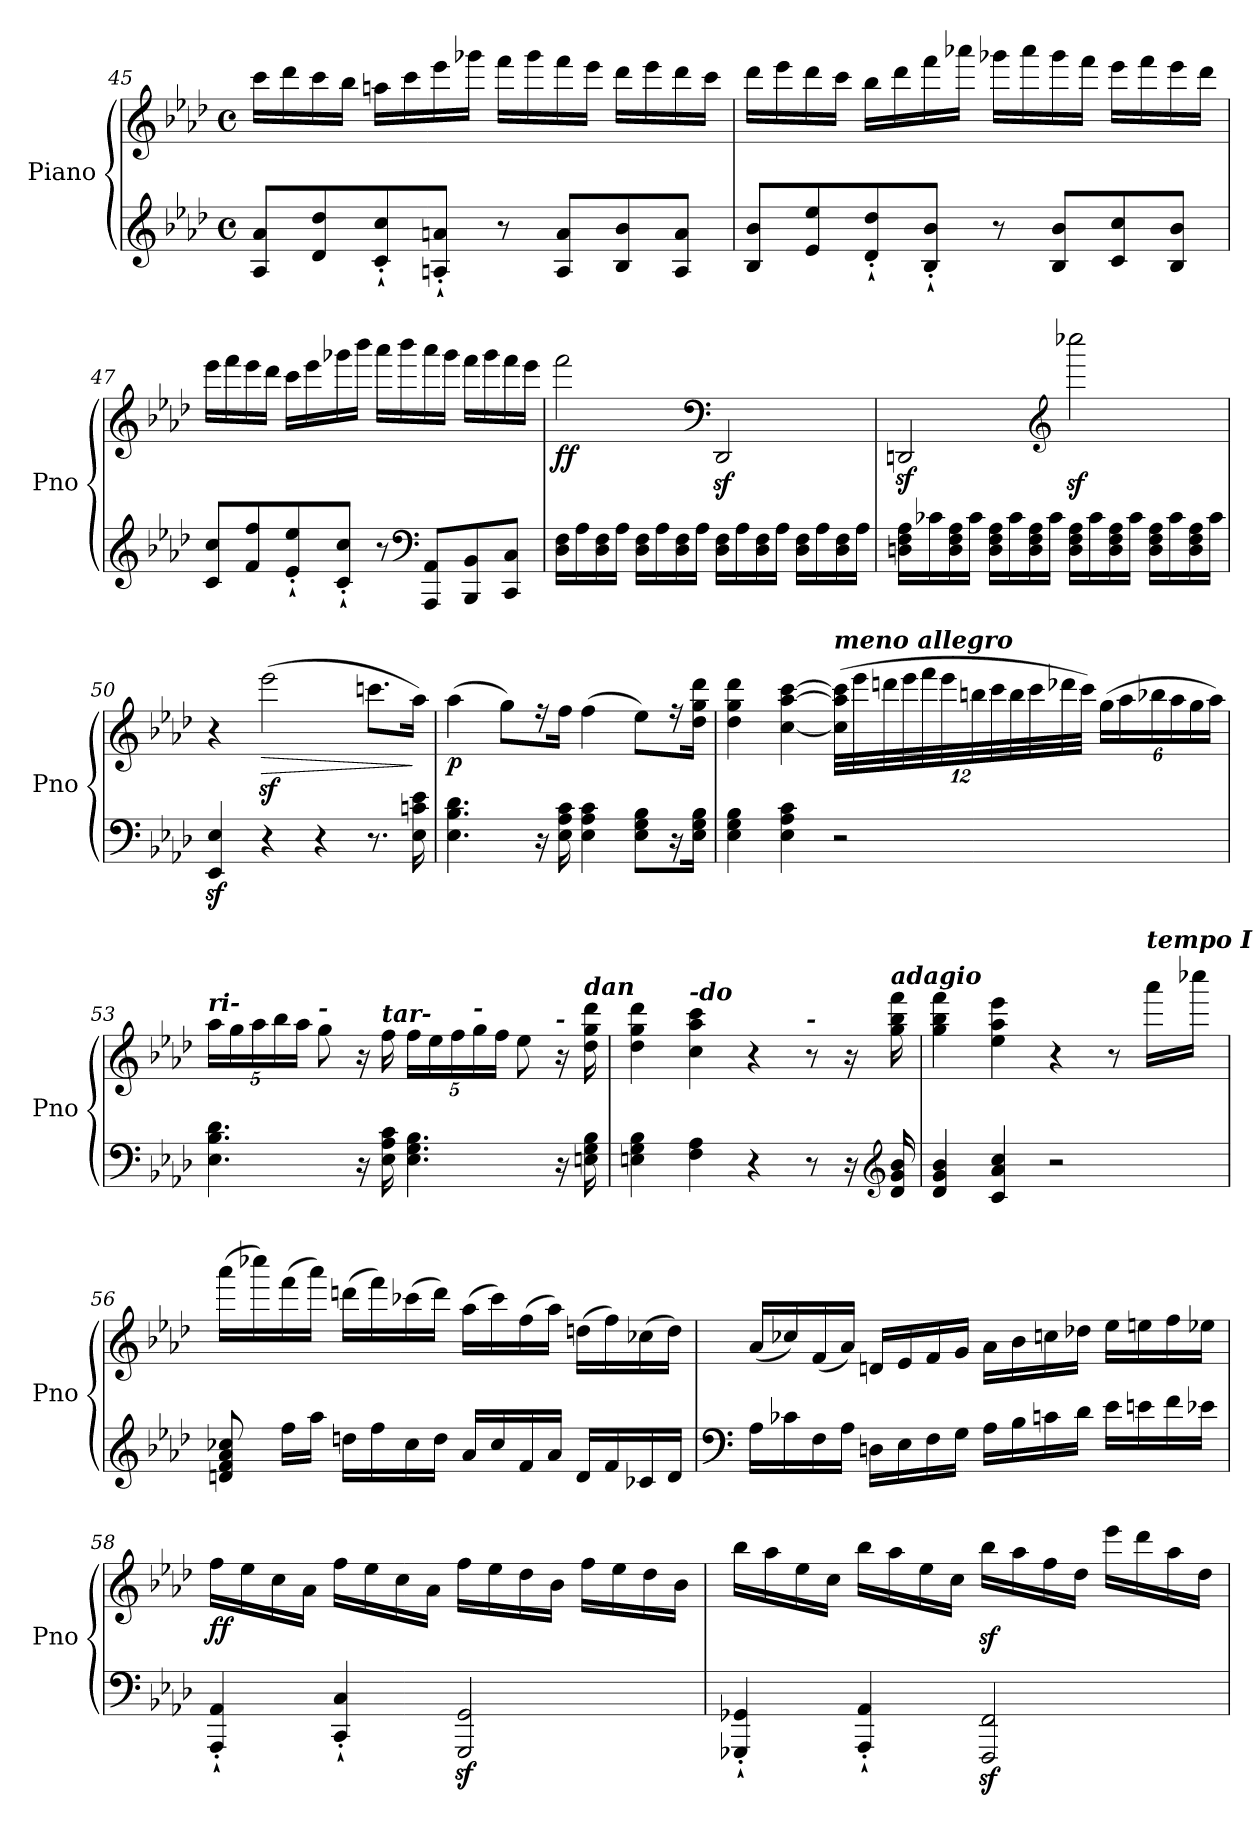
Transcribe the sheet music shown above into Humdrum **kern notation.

**kern	**kern	**dynam
*part1	*part1	*part1
*staff2	*staff1	*staff1/2
*I"Piano	*	*
*I'Pno	*	*
*clefG2	*clefG2	*
*k[b-e-a-d-]	*k[b-e-a-d-]	*
*M4/4	*M4/4	*
*met(c)	*met(c)	*
=45	=45	=45
8A-/ 8a-/L	16ccc\LL	.
.	16ddd-\	.
8d-/ 8dd-/	16ccc\	.
.	16bb-\JJ	.
8c/'` 8cc/'`	16aan\LL	.
.	16ccc\	.
8An/'` 8an/'`J	16eee-\	.
.	16ggg-X\JJ	.
8r	16fff\LL	.
.	16ggg-\	.
8A/ 8a/L	16fff\	.
.	16eee-\JJ	.
8B-/ 8b-/	16ddd-\LL	.
.	16eee-\	.
8A/ 8a/J	16ddd-\	.
.	16ccc\JJ	.
!!LO:LB:g=z
=46	=46	=46
8B-/ 8b-/L	16ddd-\LL	.
.	16eee-\	.
8e-/ 8ee-/	16ddd-\	.
.	16ccc\JJ	.
8d-/'` 8dd-/'`	16bb-\LL	.
.	16ddd-\	.
8B-/'` 8b-/'`J	16fff\	.
.	16aaa-X\JJ	.
8r	16ggg-X\LL	.
.	16aaa-\	.
8B-/ 8b-/L	16ggg-\	.
.	16fff\JJ	.
8c/ 8cc/	16eee-\LL	.
.	16fff\	.
8B-/ 8b-/J	16eee-\	.
.	16ddd-\JJ	.
=47	=47	=47
8c/ 8cc/L	16eee-\LL	.
.	16fff\	.
8f/ 8ff/	16eee-\	.
.	16ddd-\JJ	.
8e-/'` 8ee-/'`	16ccc\LL	.
.	16eee-\	.
8c/'` 8cc/'`J	16ggg-X\	.
.	16bbb-\JJ	.
8r	16aaa-\LL	.
.	16bbb-\	.
*clefF4	*	*
8AAA-/ 8AA-/L	16aaa-\	.
.	16ggg-\JJ	.
8BBB-/ 8BB-/	16fff\LL	.
.	16ggg-\	.
8CC/ 8C/J	16fff\	.
.	16eee-\JJ	.
!!LO:PB:g=z
=48	=48	=48
!	!	!LO:DY:b
16D-\ 16F\LL	2fff\	ff
16A-\	.	.
16D-\ 16F\	.	.
16A-\JJ	.	.
16D-\ 16F\LL	.	.
16A-\	.	.
16D-\ 16F\	.	.
16A-\JJ	.	.
*	*clefF4	*
16D-\ 16F\LL	2DD-z</	.
16A-\	.	.
16D-\ 16F\	.	.
16A-\JJ	.	.
16D-\ 16F\LL	.	.
16A-\	.	.
16D-\ 16F\	.	.
16A-\JJ	.	.
=49	=49	=49
16Dn\ 16F\ 16A-\LL	2DDnz</	.
16c-X\	.	.
16D\ 16F\ 16A-\	.	.
16c-\JJ	.	.
16D\ 16F\ 16A-\LL	.	.
16c-\	.	.
16D\ 16F\ 16A-\	.	.
16c-\JJ	.	.
*	*clefG2	*
16D\ 16F\ 16A-\LL	2cccc-Xz<\	.
16c-\	.	.
16D\ 16F\ 16A-\	.	.
16c-\JJ	.	.
16D\ 16F\ 16A-\LL	.	.
16c-\	.	.
16D\ 16F\ 16A-\	.	.
16c-\JJ	.	.
=50	=50	=50
4EE-/z< 4E-/z<	4r	.
!	!	!LO:HP:b
4r	(>2eee-z<\	>
4r	.	.
8.r	8.cccn\L	.
16E-\ 16cn\ 16e-\	16aa-\Jk)	]
!!LO:LB:g=z
=51	=51	=51
!	!	!LO:DY:b
4.E-\ 4.B-\ 4.d-\	(>4aa-\	p
.	8gg\L)	.
16r	16r	.
16E-\ 16A-\ 16c\	16ff\Jk	.
4E-\ 4A-\ 4c\	(>4ff\	.
8E-\ 8G\ 8B-\L	8ee-\L)	.
16r	16r	.
16E-\ 16G\ 16B-\Jk	16dd-\ 16gg\ 16ddd-\Jk	.
=52	=52	=52
4E-\ 4G\ 4B-\	4dd-\ 4gg\ 4ddd-\	.
4E-\ 4A-\ 4c\	[4cc\ [4aa-\ [4ccc\	.
*	*Xbrackettup	*
!	!LO:TX:a:Bi:t=meno allegro	!
2r	(>48cc\] 48aa-\] 48ccc\]LLL	.
.	48eee-\	.
.	48dddn\	.
.	48eee-\	.
.	48fff\	.
.	48eee-\	.
.	48bbn\	.
.	48ccc\	.
.	48bb\	.
.	48ccc\	.
.	48ddd-X\	.
.	48ccc\JJJ)	.
.	(>24gg\LL	.
.	24aa-\	.
.	24bb-X\	.
.	24aa-\	.
.	24gg\	.
.	24aa-\JJ)	.
!!LO:LB:g=z
=53	=53	=53
!	!LO:TX:a:Bi:t=ri-	!
4.E-\ 4.B-\ 4.d-\	20aa-\LL	.
.	20gg\	.
.	20aa-\	.
.	20bb-\	.
.	20aa-\JJ	.
!	!LO:TX:a:Bi:t=-	!
.	8gg\	.
16r	16r	.
!	!LO:TX:a:Bi:t=tar-	!
16E-\ 16A-\ 16c\	16ff\	.
4.E-\ 4.G\ 4.B-\	20ff\LL	.
.	20ee-\	.
.	20ff\	.
!	!LO:TX:a:Bi:t=-	!
.	20gg\	.
.	20ff\JJ	.
.	8ee-\	.
!	!LO:TX:a:Bi:t=-	!
16r	16r	.
!	!LO:TX:a:Bi:t=dan	!
16En\ 16G\ 16B-\	16dd-\ 16gg\ 16ddd-\	.
=54	=54	=54
4En\ 4G\ 4B-\	4dd-\ 4gg\ 4ddd-\	.
!	!LO:TX:a:Bi:t=-do	!
4F\ 4A-\	4cc\ 4aa-\ 4ccc\	.
4r	4r	.
!	!LO:TX:a:Bi:t=-	!
8r	8r	.
16r	16r	.
*clefG2	*	*
!	!LO:TX:a:Bi:t=adagio	!
16d-/ 16g/ 16b-/	16gg\ 16bb-\ 16fff\	.
=55	=55	=55
4d-/ 4g/ 4b-/	4gg\ 4bb-\ 4fff\	.
4c/ 4a-/ 4cc/	4ee-\ 4aa-\ 4eee-\	.
2r	4r	.
.	8r	.
!	!LO:TX:a:Bi:t=tempo I	!
.	16aaa-\LL	.
.	16cccc-X\JJ	.
!!LO:LB:g=z
=56	=56	=56
8dn/ 8f/ 8a-/ 8cc-X/	(>16aaa-\LL	.
.	16cccc-X\)	.
16ff\LL	(>16fff\	.
16aa-\JJ	16aaa-\JJ)	.
16ddn\LL	(>16dddn\LL	.
16ff\	16fff\)	.
16cc-\	(>16ccc-X\	.
16dd\JJ	16ddd\JJ)	.
16a-/LL	(>16aa-\LL	.
16cc-/	16ccc-\)	.
16f/	(>16ff\	.
16a-/JJ	16aa-\JJ)	.
16d/LL	(>16ddn\LL	.
16f/	16ff\)	.
16c-X/	(>16cc-X\	.
16d/JJ	16dd\JJ)	.
=57	=57	=57
*clefF4	*	*
16A-\LL	(<16a-/LL	.
16c-X\	16cc-X/)	.
16F\	(<16f/	.
16A-\JJ	16a-/JJ)	.
!	!	!LO:DY:b
!	!	!LO:DY:n=1:b
16Dn\LL	16dn/LL	other-dynamics other-dynamics
16E-\	16e-/	.
16F\	16f/	.
16G\JJ	16g/JJ	.
16A-\LL	16a-\LL	.
16B-\	16b-\	.
16cn\	16ccn\	.
16d-\JJ	16dd-X\JJ	.
16e-\LL	16ee-\LL	.
16en\	16een\	.
16f\	16ff\	.
16e-X\JJ	16ee-X\JJ	.
!!LO:LB:g=z
=58	=58	=58
!	!	!LO:DY:b
4AAA-/'` 4AA-/'`	16ff\LL	ff
.	16ee-\	.
.	16cc\	.
.	16a-\JJ	.
4CC/'` 4C/'`	16ff\LL	.
.	16ee-\	.
.	16cc\	.
.	16a-\JJ	.
2GGG/z< 2GG/z<	16ff\LL	.
.	16ee-\	.
.	16dd-\	.
.	16b-\JJ	.
.	16ff\LL	.
.	16ee-\	.
.	16dd-\	.
.	16b-\JJ	.
=59	=59	=59
4GGG-X/'` 4GG-X/'`	16bb-\LL	.
.	16aa-\	.
.	16ee-\	.
.	16cc\JJ	.
4AAA-/'` 4AA-/'`	16bb-\LL	.
.	16aa-\	.
.	16ee-\	.
.	16cc\JJ	.
2FFF/z< 2FF/z<	16bb-z<\LL	.
.	16aa-\	.
.	16ff\	.
.	16dd-\JJ	.
.	16eee-\LL	.
.	16ddd-\	.
.	16aa-\	.
.	16dd-\JJ	.
=	=	=
*-	*-	*-
